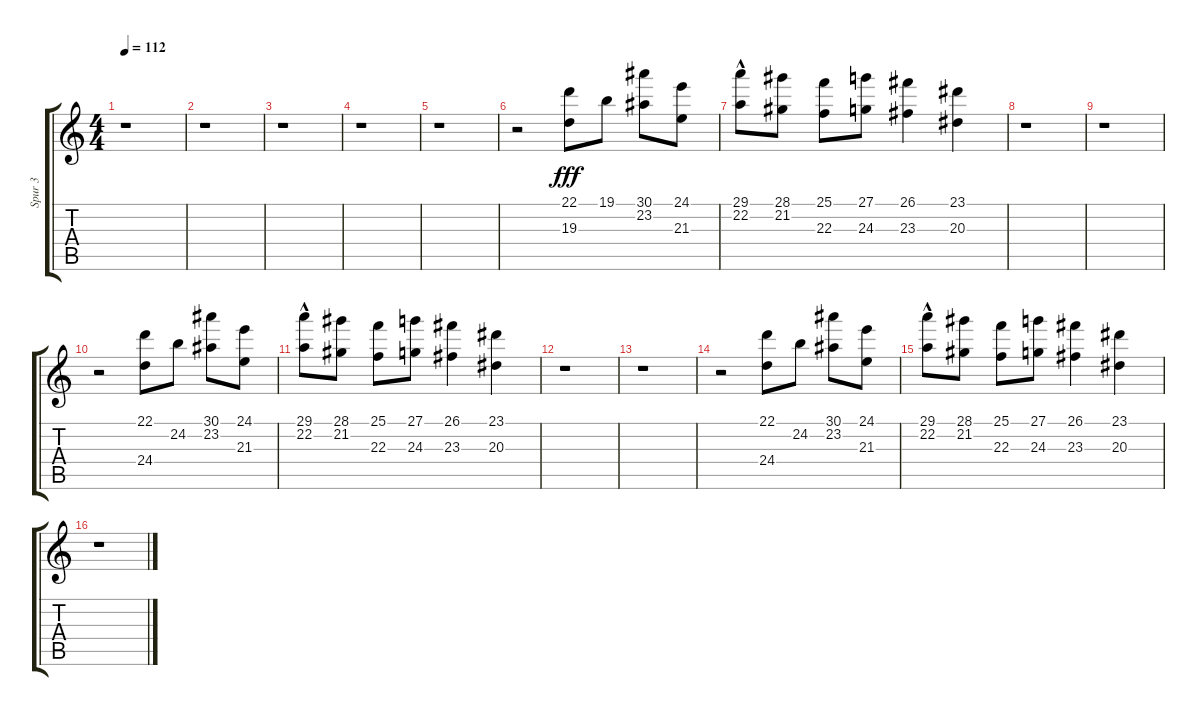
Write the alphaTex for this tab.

\track ("Spur 3" "Spur 3") {instrument tinklebell}
\staff {score tabs}
\tuning (E4 B3 G3 D3 A2 E2) {hide}
\ts (4 4)
\tempo 112
\clef g2
\ks c
r.1{dy fff instrument tinklebell} |
r.1 |
r.1 |
r.1 |
r.1 |
r.2 (22.1 19.3).8 19.1.8 (30.1 23.2).8 (24.1 21.3).8 |
(29.1{hac} 22.2{hac}).8 (28.1 21.2).8 (25.1 22.3).8 (27.1 24.3).8 (26.1 23.3).4 (23.1 20.3).4 |
r.1 |
r.1 |
r.2 (22.1 24.4).8 24.2.8 (30.1 23.2).8 (24.1 21.3).8 |
(29.1{hac} 22.2{hac}).8 (28.1 21.2).8 (25.1 22.3).8 (27.1 24.3).8 (26.1 23.3).4 (23.1 20.3).4 |
r.1 |
r.1 |
r.2 (22.1 24.4).8 24.2.8 (30.1 23.2).8 (24.1 21.3).8 |
(29.1{hac} 22.2{hac}).8 (28.1 21.2).8 (25.1 22.3).8 (27.1 24.3).8 (26.1 23.3).4 (23.1 20.3).4 |
r.1
